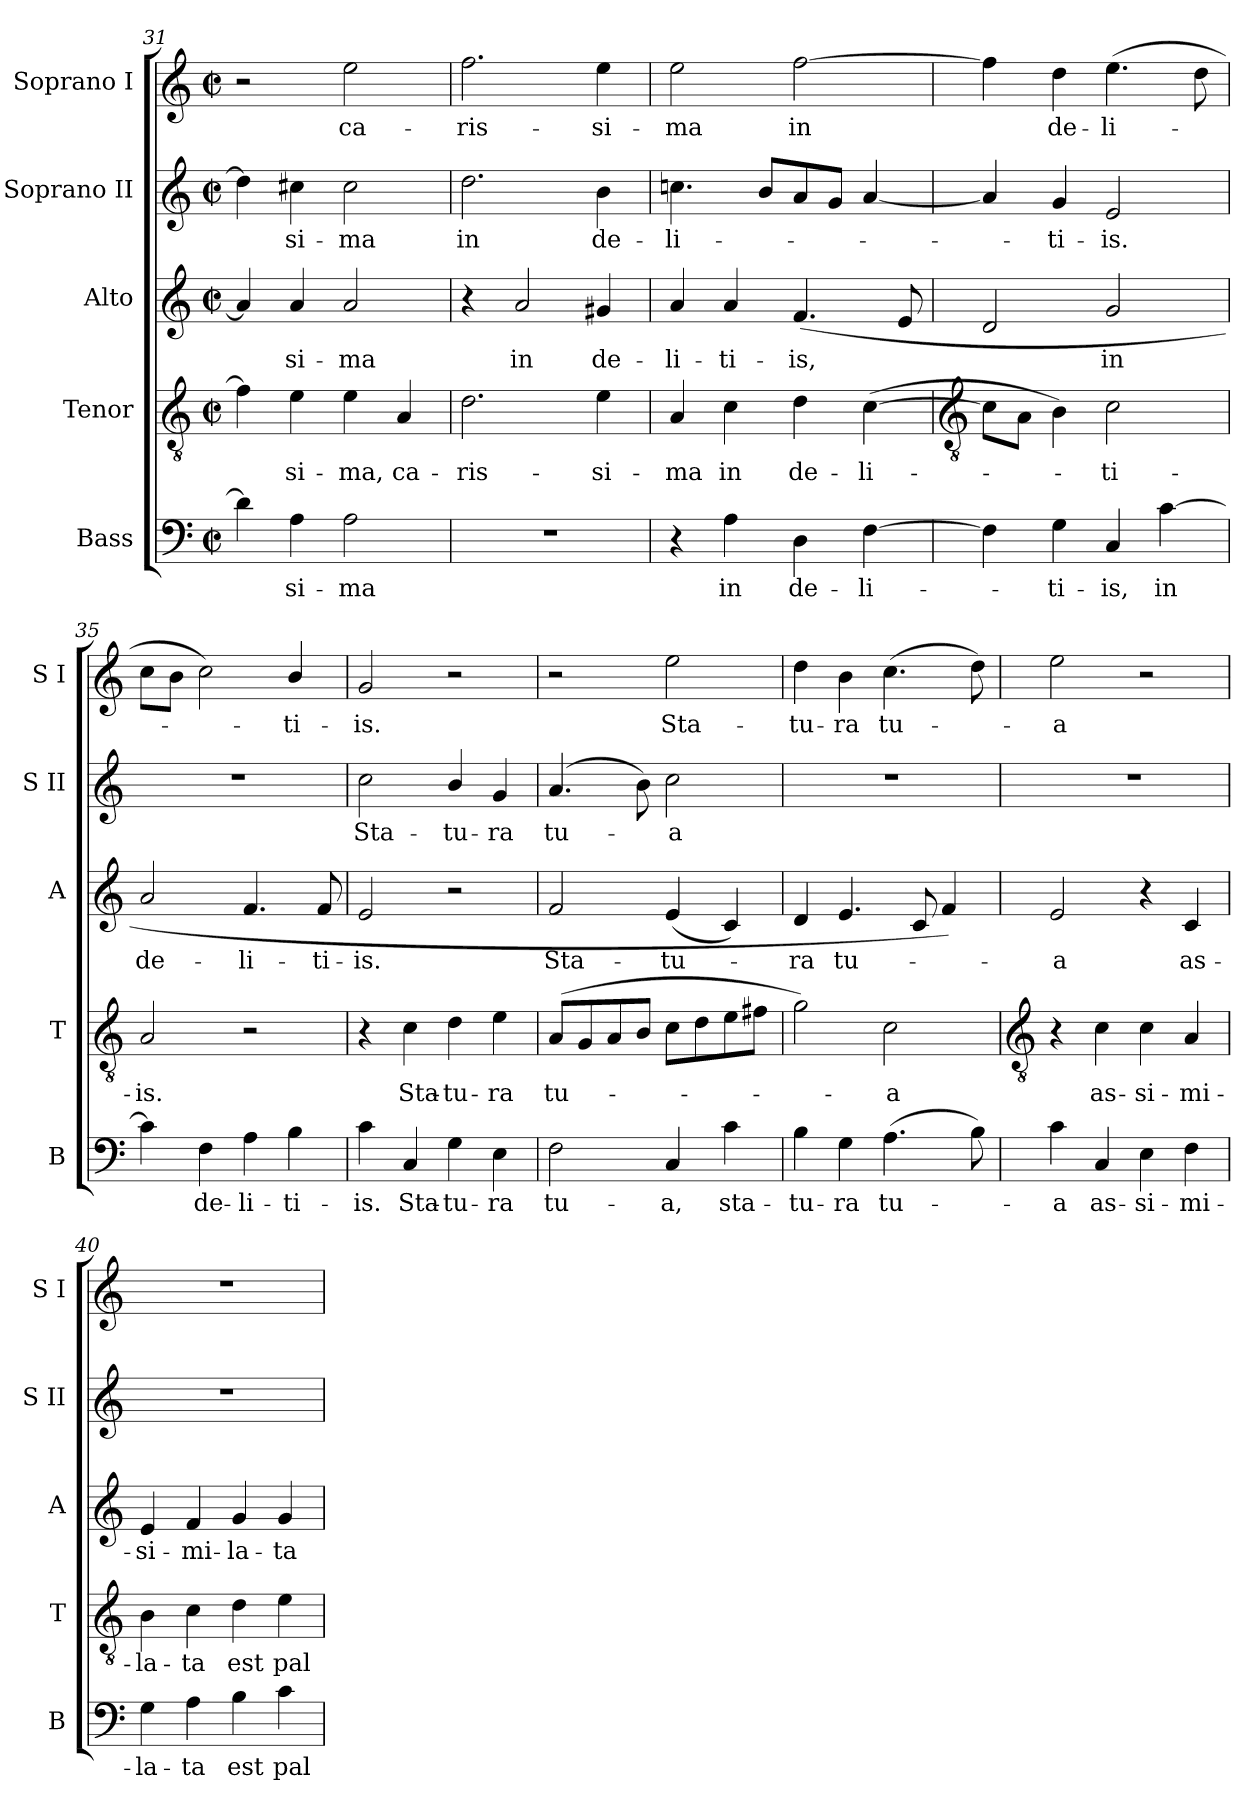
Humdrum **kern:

**kern	**text	**kern	**text	**kern	**text	**kern	**text	**kern	**text
*part5	*part5	*part4	*part4	*part3	*part3	*part2	*part2	*part1	*part1
*staff5	*staff5	*staff4	*staff4	*staff3	*staff3	*staff2	*staff2	*staff1	*staff1
*I"Bass	*	*I"Tenor	*	*I"Alto	*	*I"Soprano II	*	*I"Soprano I	*
*I'B	*	*I'T	*	*I'A	*	*I'S II	*	*I'S I	*
*clefF4	*	*clefGv2	*	*clefG2	*	*clefG2	*	*clefG2	*
*k[]	*	*k[]	*	*k[]	*	*k[]	*	*k[]	*
*C:	*	*C:	*	*C:	*	*C:	*	*C:	*
*M2/2	*	*M2/2	*	*M2/2	*	*M2/2	*	*M2/2	*
*met(c|)	*	*met(c|)	*	*met(c|)	*	*met(c|)	*	*met(c|)	*
=31	=31	=31	=31	=31	=31	=31	=31	=31	=31
4d]	.	4f]	.	4a]	.	4dd]	.	2r	.
!	!LO:LY:b	!	!LO:LY:b	!	!LO:LY:b	!	!LO:LY:b	!	!
4A	si-	4e	si-	4a	si-	4cc#X	si-	.	.
!	!LO:LY:b	!	!LO:LY:b	!	!LO:LY:b	!	!LO:LY:b	!	!LO:LY:b
2A	-ma	4e	-ma,	2a	-ma	2cc#	-ma	2ee	ca-
!	!	!	!LO:LY:b	!	!	!	!	!	!
.	.	4A	ca-	.	.	.	.	.	.
=32	=32	=32	=32	=32	=32	=32	=32	=32	=32
!	!	!	!LO:LY:b	!	!	!	!LO:LY:b	!	!LO:LY:b
1r	.	2.d	-ris-	4r	.	2.dd	in	2.ff	-ris-
!	!	!	!	!	!LO:LY:b	!	!	!	!
.	.	.	.	2a	in	.	.	.	.
!	!	!	!LO:LY:b	!	!LO:LY:b	!	!LO:LY:b	!	!LO:LY:b
.	.	4e	-si-	4g#X	de-	4b	de-	4ee	-si-
=33	=33	=33	=33	=33	=33	=33	=33	=33	=33
!	!	!	!LO:LY:b	!	!LO:LY:b	!	!LO:LY:b	!	!LO:LY:b
4r	.	4A	-ma	4a	-li-	4.ccn	-li-	2ee	-ma
!	!LO:LY:b	!	!LO:LY:b	!	!LO:LY:b	!	!	!	!
4A	in	4c	in	4a	-ti-	.	.	.	.
.	.	.	.	.	.	8bL	.	.	.
!	!LO:LY:b	!	!LO:LY:b	!	!LO:LY:b	!	!	!	!LO:LY:b
4D	de-	4d	de-	(<4.f	-is,	8a	.	[2ff	in
.	.	.	.	.	.	8gJ	.	.	.
!	!LO:LY:b	!	!LO:LY:b	!	!	!	!	!	!
[4F	-li-	(>[4c	-li-	.	.	[4a	.	.	.
.	.	.	.	8e	.	.	.	.	.
!!LO:LB:g=z
=34	=34	=34	=34	=34	=34	=34	=34	=34	=34
*	*	*clefGv2	*	*	*	*	*	*	*
4F]	.	8cL]	.	2d	.	4a]	.	4ff]	.
.	.	8AJ	.	.	.	.	.	.	.
!	!LO:LY:b	!	!	!	!	!	!LO:LY:b	!	!LO:LY:b
4G	ti-	4B)	.	.	.	4g	ti-	4dd	de-
!	!LO:LY:b	!	!LO:LY:b	!	!LO:LY:b	!	!LO:LY:b	!	!LO:LY:b
4C	-is,	2c	ti-	2g	in	2e	-is.	(>4.ee	-li-
!	!LO:LY:b	!	!	!	!	!	!	!	!
[4c	in	.	.	.	.	.	.	.	.
.	.	.	.	.	.	.	.	8dd	.
=35	=35	=35	=35	=35	=35	=35	=35	=35	=35
!	!	!	!LO:LY:b	!	!LO:LY:b	!	!	!	!
4c]	.	2A	-is.	2a	de-	1r	.	8ccL	.
.	.	.	.	.	.	.	.	8bJ	.
!	!LO:LY:b	!	!	!	!	!	!	!	!
4F	de-	.	.	.	.	.	.	2cc)	.
!	!LO:LY:b	!	!	!	!LO:LY:b	!	!	!	!
4A	-li-	2r	.	4.f	-li-	.	.	.	.
!	!LO:LY:b	!	!	!	!	!	!	!	!LO:LY:b
4B	-ti-	.	.	.	.	.	.	4b/	ti-
!	!	!	!	!	!LO:LY:b	!	!	!	!
.	.	.	.	8f	-ti-	.	.	.	.
=36	=36	=36	=36	=36	=36	=36	=36	=36	=36
!	!LO:LY:b	!	!	!	!LO:LY:b	!	!LO:LY:b	!	!LO:LY:b
4c	-is.	4r	.	2e	-is.	2cc	Sta-	2g	-is.
!	!LO:LY:b	!	!LO:LY:b	!	!	!	!	!	!
4C	Sta-	4c	Sta-	.	.	.	.	.	.
!	!LO:LY:b	!	!LO:LY:b	!	!	!	!LO:LY:b	!	!
4G	-tu-	4d	-tu-	2r	.	4b/	-tu-	2r	.
!	!LO:LY:b	!	!LO:LY:b	!	!	!	!LO:LY:b	!	!
4E	-ra	4e	-ra	.	.	4g	-ra	.	.
=37	=37	=37	=37	=37	=37	=37	=37	=37	=37
!	!LO:LY:b	!	!LO:LY:b	!	!LO:LY:b	!	!LO:LY:b	!	!
2F	tu-	(<8AL	tu-	2f	Sta-	(<4.a	tu-	2r	.
.	.	8G	.	.	.	.	.	.	.
.	.	8A	.	.	.	.	.	.	.
.	.	8BJ	.	.	.	8b)	.	.	.
!	!LO:LY:b	!	!	!	!LO:LY:b	!	!LO:LY:b	!	!LO:LY:b
4C	-a,	8cL	.	(<4e	-tu-	2cc	a	2ee	Sta-
.	.	8d	.	.	.	.	.	.	.
!	!LO:LY:b	!	!	!	!	!	!	!	!
4c	sta-	8e	.	4c)	.	.	.	.	.
.	.	8f#XJ	.	.	.	.	.	.	.
=38	=38	=38	=38	=38	=38	=38	=38	=38	=38
!	!LO:LY:b	!	!	!	!LO:LY:b	!	!	!	!LO:LY:b
4B	-tu-	2g)	.	4d	ra	1r	.	4dd	-tu-
!	!LO:LY:b	!	!	!	!LO:LY:b	!	!	!	!LO:LY:b
4G	-ra	.	.	4.e	tu-	.	.	4b	-ra
!	!LO:LY:b	!	!LO:LY:b	!	!	!	!	!	!LO:LY:b
(>4.A	tu-	2c	a	.	.	.	.	(>4.cc	tu-
.	.	.	.	8c	.	.	.	.	.
.	.	.	.	4f)	.	.	.	.	.
8B)	.	.	.	.	.	.	.	8dd)	.
!!LO:LB:g=z
=39	=39	=39	=39	=39	=39	=39	=39	=39	=39
*	*	*clefGv2	*	*	*	*	*	*	*
!	!LO:LY:b	!	!	!	!LO:LY:b	!	!	!	!LO:LY:b
4c	a	4r	.	2e	a	1r	.	2ee	a
!	!LO:LY:b	!	!LO:LY:b	!	!	!	!	!	!
4C	as-	4c	as-	.	.	.	.	.	.
!	!LO:LY:b	!	!LO:LY:b	!	!	!	!	!	!
4E	-si-	4c	-si-	4r	.	.	.	2r	.
!	!LO:LY:b	!	!LO:LY:b	!	!LO:LY:b	!	!	!	!
4F	-mi-	4A	-mi-	4c	as-	.	.	.	.
=40	=40	=40	=40	=40	=40	=40	=40	=40	=40
!	!LO:LY:b	!	!LO:LY:b	!	!LO:LY:b	!	!	!	!
4G	-la-	4B	-la-	4e	-si-	1r	.	1r	.
!	!LO:LY:b	!	!LO:LY:b	!	!LO:LY:b	!	!	!	!
4A	-ta	4c	-ta	4f	-mi-	.	.	.	.
!	!LO:LY:b	!	!LO:LY:b	!	!LO:LY:b	!	!	!	!
4B	est	4d	est	4g	-la-	.	.	.	.
!	!LO:LY:b	!	!LO:LY:b	!	!LO:LY:b	!	!	!	!
4c	pal-	4e	pal-	4g	-ta	.	.	.	.
=	=	=	=	=	=	=	=	=	=
*-	*-	*-	*-	*-	*-	*-	*-	*-	*-
